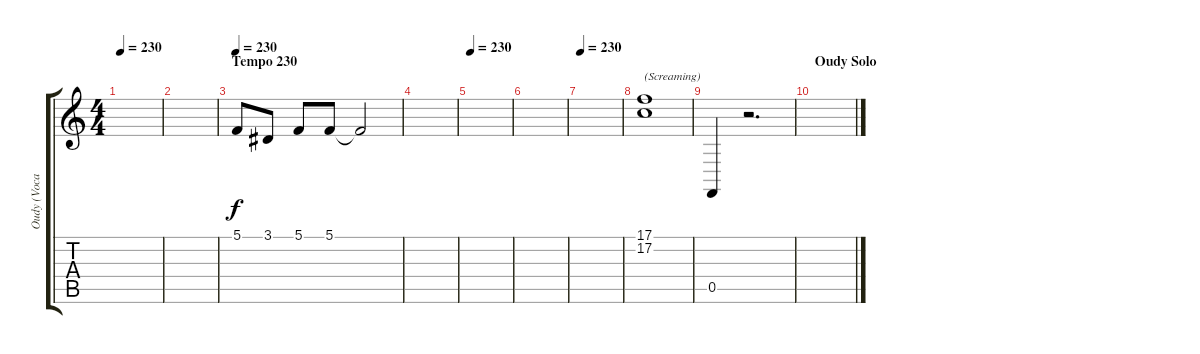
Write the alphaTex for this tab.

\track ("Oudy (Vocals)" "Oudy (Voca") {instrument tenorsax}
\staff {score tabs}
\tuning (C4 G3 Eb3 Bb2 F2 C2) {hide}
\ts (4 4)
\tempo 230
\clef g2
\ks c
|
|
\section ("" "Tempo 230")
\tempo 230
5.1.8 3.1.8 5.1.8 5.1.8 5.1{t}.2 |
|
\tempo 230
|
|
\tempo 230
|
(17.1 17.2).1{txt "(Screaming)"} |
0.5.4 r.2{d} |
\section ("" "Oudy Solo")
